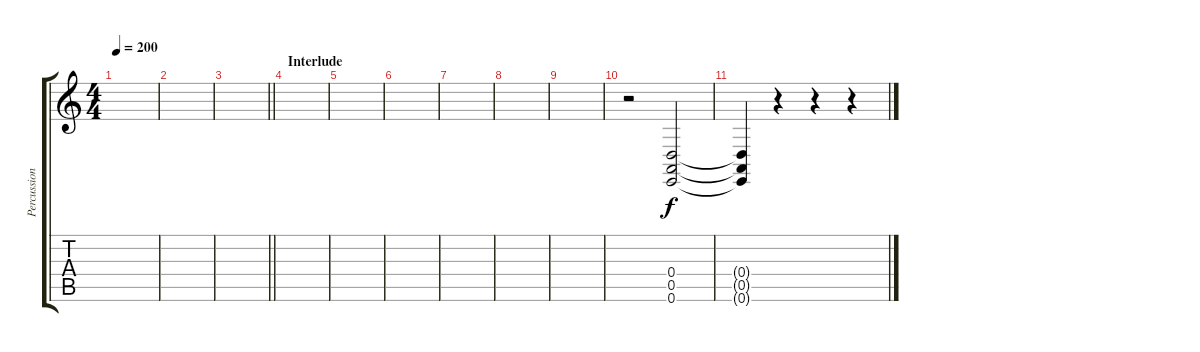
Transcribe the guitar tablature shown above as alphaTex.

\track ("Percussion" "Percussion") {instrument reversecymbal}
\staff {score tabs}
\tuning (E4 B3 G3 D3 A2 E2) {hide}
\ts (4 4)
\tempo 200
\clef g2
\ks c
|
|
\barLineRight lightlight
|
\section ("" "Interlude")
|
|
|
|
|
|
r.2 (0.4 0.5 0.6).2 |
(0.4{t} 0.5{t} 0.6{t}).4 r.4 r.4 r.4
